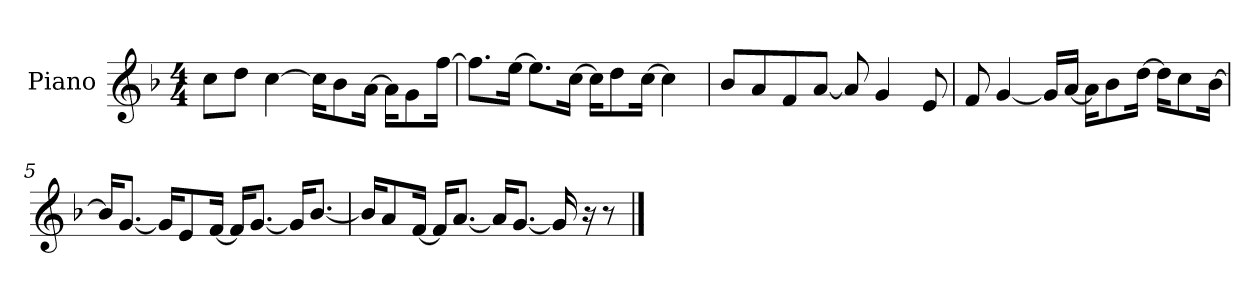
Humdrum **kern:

**kern
*part1
*staff1
*I"Piano
*I'P-no
*clefG2
*k[b-]
*M4/4
*MM90
=1
8cc\L
8dd\J
[4cc\
16cc\KL]
8b-\
[16a\Jk
16a\KL]
8g\
[16ff\Jk
=2
8.ff\L]
[16ee\Jk
8.ee\L]
[16cc\Jk
16cc\KL]
8dd\
[16cc\Jk
4cc\]
=3
8b-/L
8a/
8f/
[8a/J
8a/]
4g/
8e/
=4
8f/
[4g/
16g/LL]
[16a/JJ
16a\KL]
8b-\
[16dd\Jk
16dd\KL]
8cc\
[16b-\Jk
!!LO:LB:g=z
=5
16b-/KL]
[8.g/J
16g/KL]
8e/
[16f/Jk
16f/KL]
[8.g/J
16g/KL]
[8.b-/J
=6
16b-/KL]
8a/
[16f/Jk
16f/KL]
[8.a/J
16a/KL]
[8.g/J
16g/]
16r
8r
==
*-
